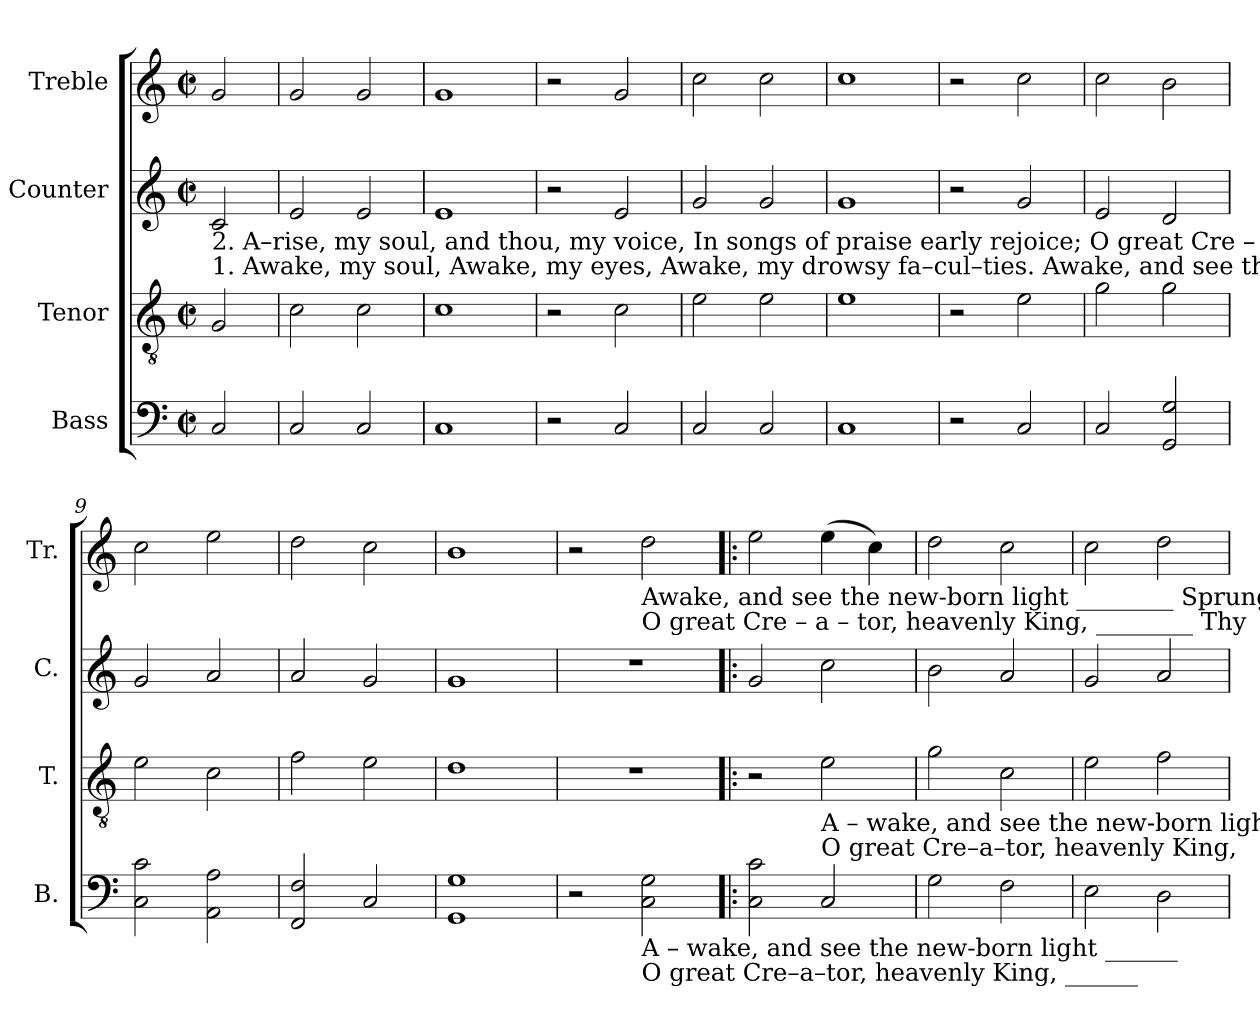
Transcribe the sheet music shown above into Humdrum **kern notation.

**kern	**kern	**kern	**kern
*part4	*part3	*part2	*part1
*staff4	*staff3	*staff2	*staff1
*I"Bass	*I"Tenor	*I"Counter	*I"Treble
*I'B.	*I'T.	*I'C.	*I'Tr.
*clefF4	*clefGv2	*clefG2	*clefG2
*k[]	*k[]	*k[]	*k[]
*M2/2	*M2/2	*M2/2	*M2/2
*met(c|)	*met(c|)	*met(c|)	*met(c|)
*MM180	*MM180	*MM180	*MM180
=1	=1	=1	=1
!	!	!LO:TX:b:t=2. A–rise, my soul,       and thou, my voice,     In  songs  of  praise  early rejoice;                    O  great    Cre – a – tor,  heavenly  King, _____	!
!	!	!LO:TX:b:t=1. Awake, my soul,         Awake,  my  eyes,        Awake,   my  drowsy  fa–cul–ties.                     Awake,       and see  the new-born light _____	!
2C/	2G/	2c/	2g/
=2	=2	=2	=2
2C/	2c\	2e/	2g/
2C/	2c\	2e/	2g/
=3	=3	=3	=3
1C	1c	1e	1g
=4	=4	=4	=4
2r	2r	2r	2r
2C/	2c\	2e/	2g/
=5	=5	=5	=5
2C/	2e\	2g/	2cc\
2C/	2e\	2g/	2cc\
=6	=6	=6	=6
1C	1e	1g	1cc
=7	=7	=7	=7
2r	2r	2r	2r
2C/	2e\	2g/	2cc\
=8	=8	=8	=8
2C/	2g\	2e/	2cc\
2GG/ 2G/	2g\	2d/	2b\
=9	=9	=9	=9
2C\ 2c\	2e\	2g/	2cc\
2AA\ 2A\	2c\	2a/	2ee\
=10	=10	=10	=10
2FF/ 2F/	2f\	2a/	2dd\
2C/	2e\	2g/	2cc\
=11	=11	=11	=11
1GG 1G	1d	1g	1b
=12	=12	=12	=12
2r	1r	1r	2r
!	!	!	!LO:TX:b:t=Awake,  and  see  the new-born  light ________ Sprung
!	!	!	!LO:TX:b:t=O great  Cre – a – tor,  heavenly  King, ________  Thy
!LO:TX:b:t=A  – wake,  and  see  the new-born  light ______	!	!	!
!LO:TX:b:t=O       great Cre–a–tor,   heavenly     King, ______	!	!	!
2C\ 2G\	.	.	2dd\
=13!|:	=13!|:	=13!|:	=13!|:
2C\ 2c\	2r	2g/	2ee\
!	!LO:TX:b:t=A   –   wake, and see  the new-born light	!	!
!	!LO:TX:b:t=O      great Cre–a–tor,   heavenly     King,	!	!
2C/	2e\	2cc\	(4ee\
.	.	.	4cc\)
=14	=14	=14	=14
2G\	2g\	2b\	2dd\
2F\	2c\	2a/	2cc\
=15	=15	=15	=15
2E\	2e\	2g/	2cc\
2D\	2f\	2a/	2dd\
=	=	=	=
*-	*-	*-	*-
